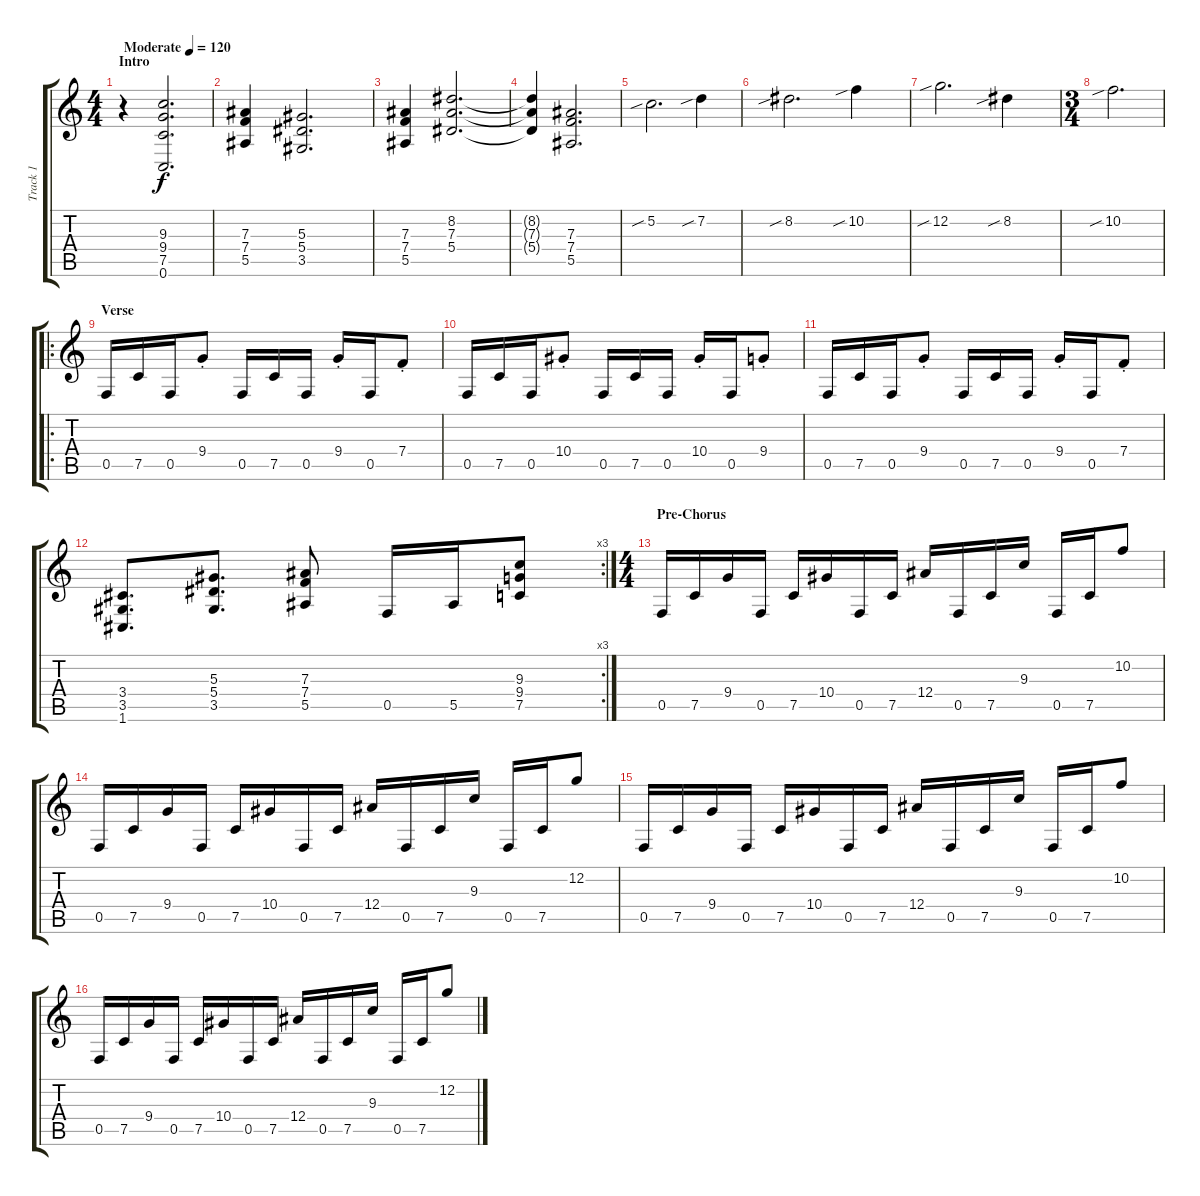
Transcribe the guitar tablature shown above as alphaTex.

\track ("Track 1" "Track 1") {instrument distortionguitar}
\staff {score tabs}
\tuning (C4 G3 Eb3 Bb2 F2 C2) {hide}
\ts (4 4)
\section ("" "Intro")
\tempo (120 "Moderate")
\clef g2
\ks c
r.4{dy f instrument distortionguitar} (9.3 9.4 7.5 0.6).2{d} |
(7.3 7.4 5.5).4 (5.3 5.4 3.5).2{d} |
(7.3 7.4 5.5).4 (8.2 7.3 5.4).2{d} |
(8.2{t} 7.3{t} 5.4{t}).4 (7.3 7.4 5.5).2{d} |
5.2{sib}.2{d} 7.2{sib}.4 |
8.2{sib}.2{d} 10.2{sib}.4 |
12.2{sib}.2{d} 8.2{sib}.4 |
\ts (3 4)
10.2{sib}.2{d} |
\ro
\section ("" "Verse")
0.5.16 7.5.16 0.5.16 9.4{st}.8 0.5.16 7.5.16 0.5.16 9.4{st}.16 0.5.16 7.4{st}.8 |
0.5.16 7.5.16 0.5.16 10.4{st}.8 0.5.16 7.5.16 0.5.16 10.4{st}.16 0.5.16 9.4{st}.8 |
0.5.16 7.5.16 0.5.16 9.4{st}.8 0.5.16 7.5.16 0.5.16 9.4{st}.16 0.5.16 7.4{st}.8 |
\rc 3
(3.4 3.5 1.6).8{d} (5.3 5.4 3.5).8{d} (7.3 7.4 5.5).8 0.5.16 5.5.16 (9.3 9.4 7.5).8 |
\ts (4 4)
\section ("" "Pre-Chorus")
0.5.16 7.5.16 9.4.16 0.5.16 7.5.16 10.4.16 0.5.16 7.5.16 12.4.16 0.5.16 7.5.16 9.3.16 0.5.16 7.5.16 10.2.8 |
0.5.16 7.5.16 9.4.16 0.5.16 7.5.16 10.4.16 0.5.16 7.5.16 12.4.16 0.5.16 7.5.16 9.3.16 0.5.16 7.5.16 12.2.8 |
0.5.16 7.5.16 9.4.16 0.5.16 7.5.16 10.4.16 0.5.16 7.5.16 12.4.16 0.5.16 7.5.16 9.3.16 0.5.16 7.5.16 10.2.8 |
0.5.16 7.5.16 9.4.16 0.5.16 7.5.16 10.4.16 0.5.16 7.5.16 12.4.16 0.5.16 7.5.16 9.3.16 0.5.16 7.5.16 12.2.8
